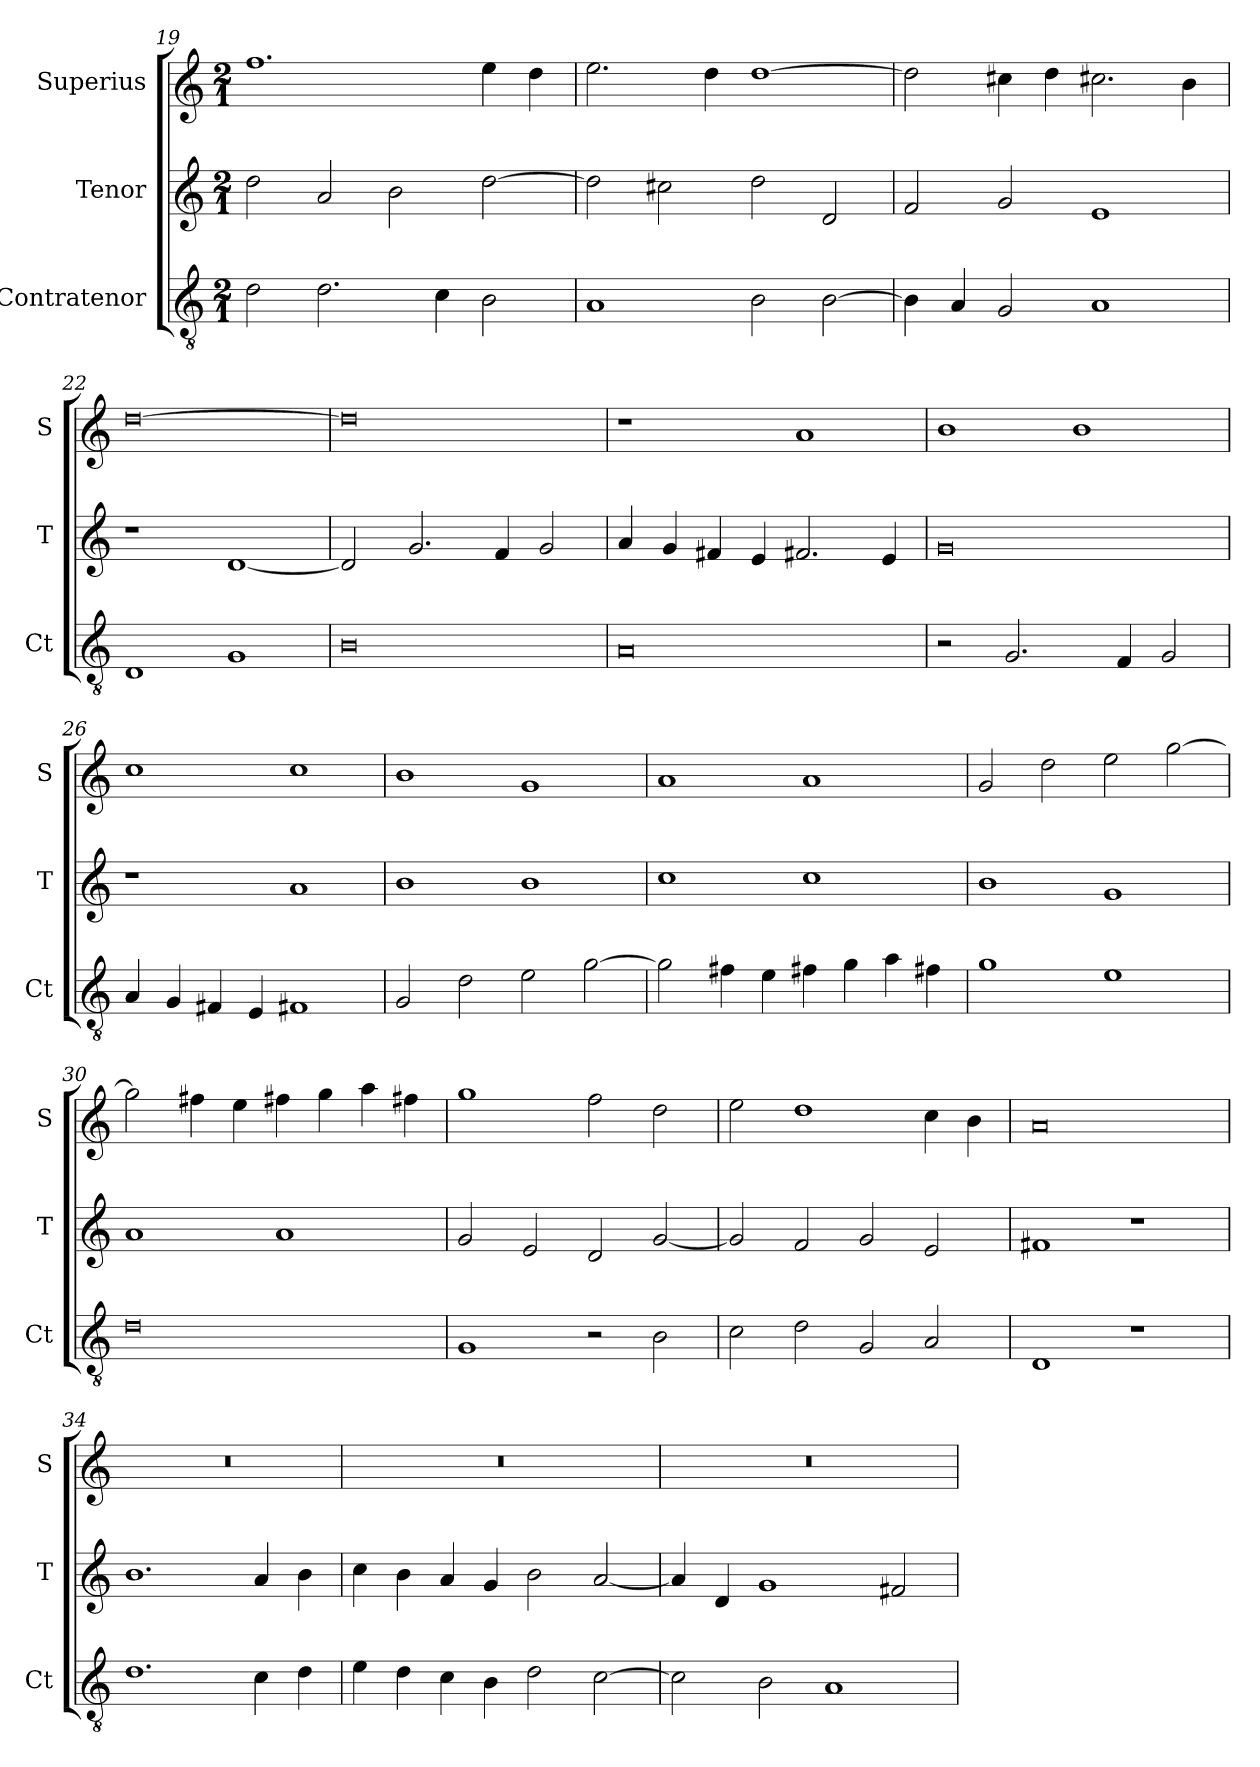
**kern	**kern	**kern
*part3	*part2	*part1
*staff3	*staff2	*staff1
*I"Contratenor	*I"Tenor	*I"Superius
*I'Ct	*I'T	*I'S
*clefGv2	*clefG2	*clefG2
*k[]	*k[]	*k[]
*M2/1	*M2/1	*M2/1
=19	=19	=19
2d\	2dd\	1.ff
2.d\	2a/	.
.	2b\	.
4c\	.	.
2B\	[2dd\	4ee\
.	.	4dd\
=20	=20	=20
1A	2dd\]	2.ee\
.	2cc#X\	.
.	.	4dd\
2B\	2dd\	[1dd
[2B\	2d/	.
=21	=21	=21
4B\]	2f/	2dd\]
4A/	.	.
2G/	2g/	4cc#X\
.	.	4dd\
1A	1e	2.cc#X\
.	.	4b\
=22	=22	=22
1D	1r	[0dd
1G	[1d	.
=23	=23	=23
0B	2d/]	0dd]
.	2.g/	.
.	4f/	.
.	2g/	.
=24	=24	=24
0A	4a/	1r
.	4g/	.
.	4f#X/	.
.	4e/	.
.	2.f#X/	1a
.	4e/	.
=25	=25	=25
2r	0g	1b
2.G/	.	.
.	.	1b
4F/	.	.
2G/	.	.
=26	=26	=26
4A/	1r	1cc
4G/	.	.
4F#X/	.	.
4E/	.	.
1F#X	1a	1cc
=27	=27	=27
2G/	1b	1b
2d\	.	.
2e\	1b	1g
[2g\	.	.
=28	=28	=28
2g\]	1cc	1a
4f#X\	.	.
4e\	.	.
4f#X\	1cc	1a
4g\	.	.
4a\	.	.
4f#X\	.	.
=29	=29	=29
1g	1b	2g/
.	.	2dd\
1e	1g	2ee\
.	.	[2gg\
=30	=30	=30
0d	1a	2gg\]
.	.	4ff#X\
.	.	4ee\
.	1a	4ff#X\
.	.	4gg\
.	.	4aa\
.	.	4ff#X\
=31	=31	=31
1G	2g/	1gg
.	2e/	.
2r	2d/	2ff\
2B\	[2g/	2dd\
=32	=32	=32
2c\	2g/]	2ee\
2d\	2f/	1dd
2G/	2g/	.
2A/	2e/	4cc\
.	.	4b\
=33	=33	=33
1D	1f#X	0a
1r	1r	.
=34	=34	=34
1.d	1.b	0r
4c\	4a/	.
4d\	4b\	.
=35	=35	=35
4e\	4cc\	0r
4d\	4b\	.
4c\	4a/	.
4B\	4g/	.
2d\	2b\	.
[2c\	[2a/	.
=36	=36	=36
2c\]	4a/]	0r
.	4d/	.
2B\	1g	.
1A	.	.
.	2f#X/	.
=	=	=
*-	*-	*-
